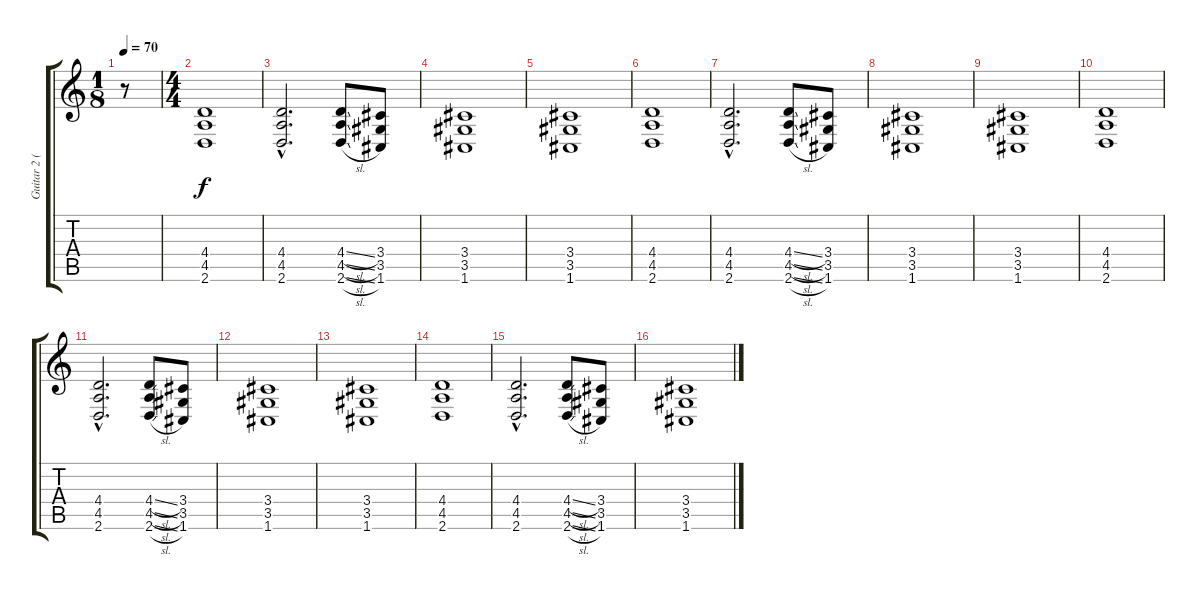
\track ("Guitar 2 (Distortion)" "Guitar 2 (") {instrument distortionguitar}
\staff {score tabs}
\tuning (C4 G3 Eb3 Bb2 F2 C2) {hide}
\ts (1 8)
\tempo 70
\clef g2
\ks c
r.8{dy f instrument distortionguitar} |
\ts (4 4)
(4.4 4.5 2.6).1 |
(4.4{hac} 4.5{hac} 2.6{hac}).2{d} (4.4{sl} 4.5{sl} 2.6{sl}).8 (3.4 3.5 1.6).8 |
(3.4 3.5 1.6).1 |
(3.4 3.5 1.6).1 |
(4.4 4.5 2.6).1 |
(4.4{hac} 4.5{hac} 2.6{hac}).2{d} (4.4{sl} 4.5{sl} 2.6{sl}).8 (3.4 3.5 1.6).8 |
(3.4 3.5 1.6).1 |
(3.4 3.5 1.6).1 |
(4.4 4.5 2.6).1 |
(4.4{hac} 4.5{hac} 2.6{hac}).2{d} (4.4{sl} 4.5{sl} 2.6{sl}).8 (3.4 3.5 1.6).8 |
(3.4 3.5 1.6).1 |
(3.4 3.5 1.6).1 |
(4.4 4.5 2.6).1 |
(4.4{hac} 4.5{hac} 2.6{hac}).2{d} (4.4{sl} 4.5{sl} 2.6{sl}).8 (3.4 3.5 1.6).8 |
(3.4 3.5 1.6).1
